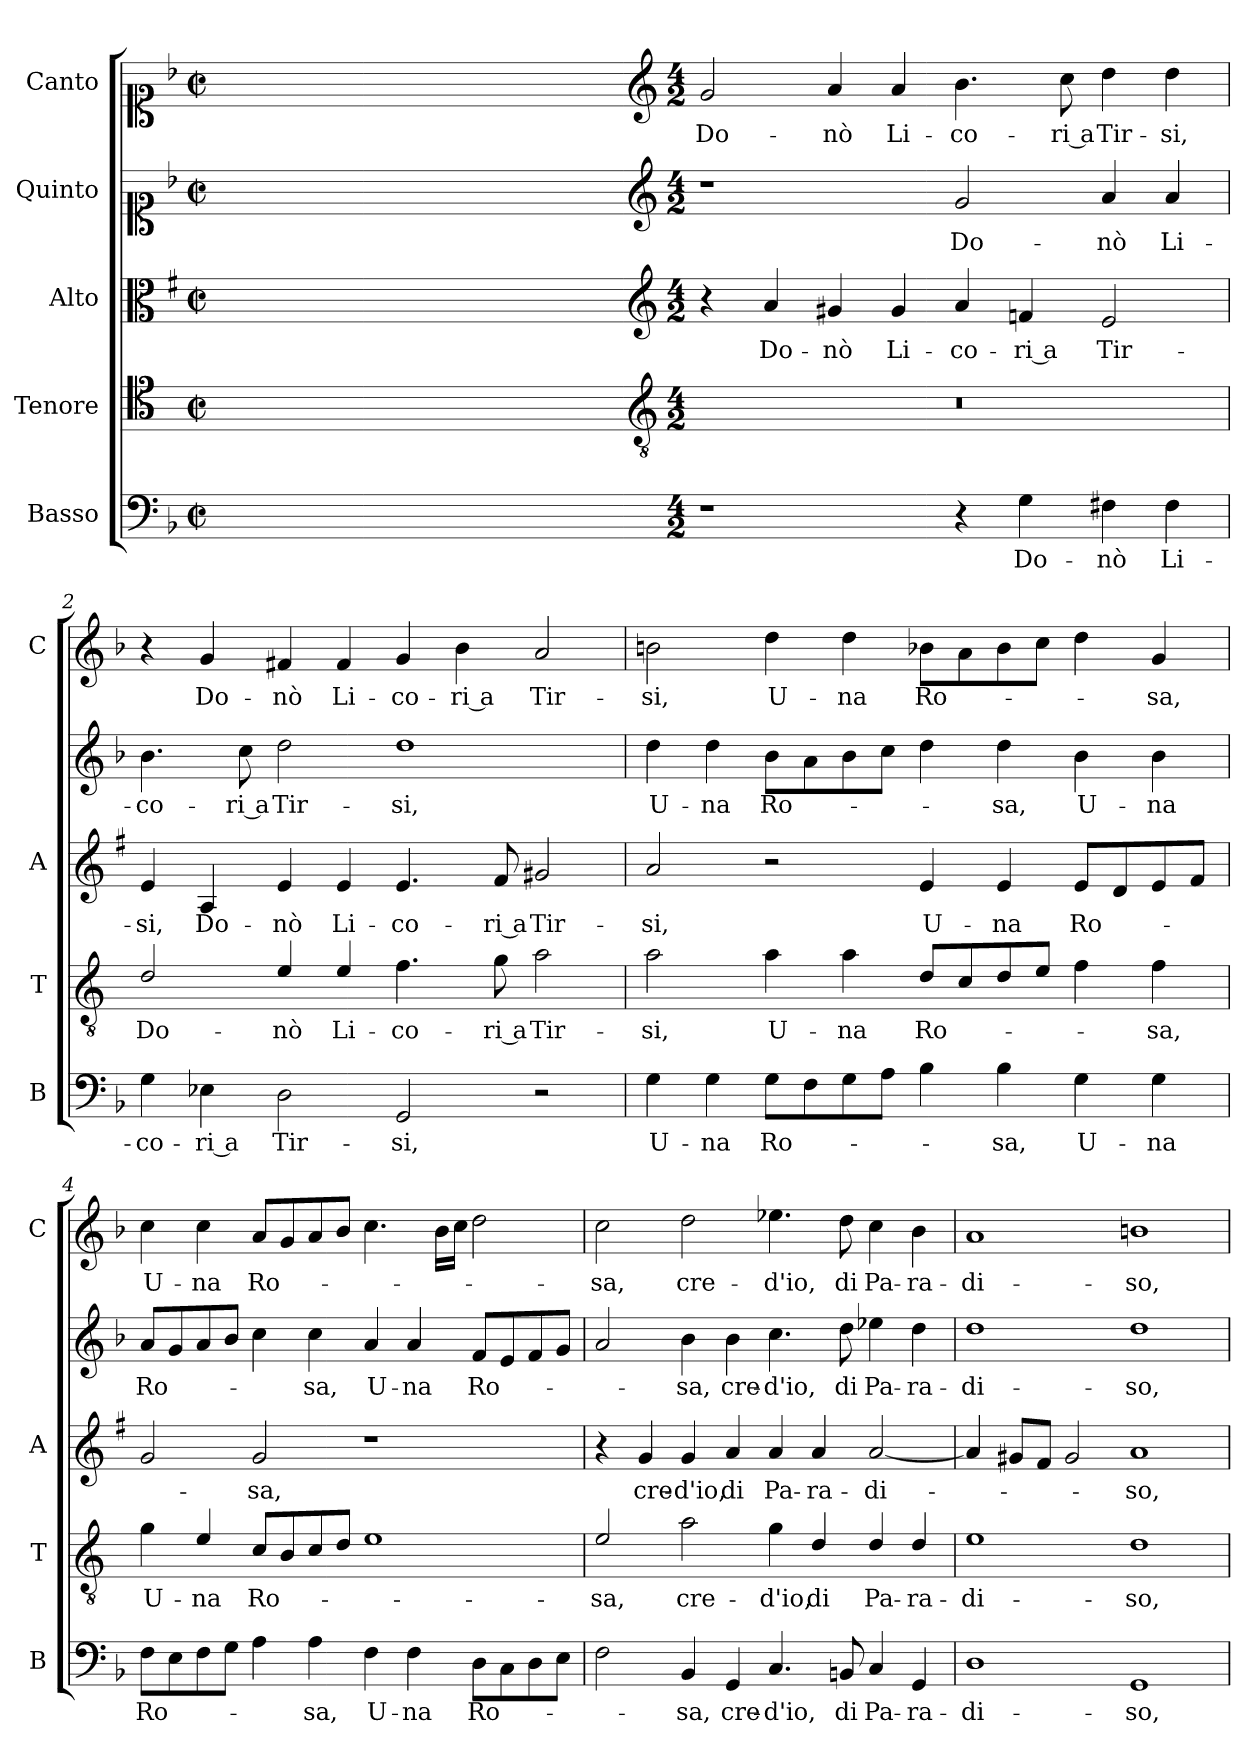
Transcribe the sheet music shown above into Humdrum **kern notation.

**kern	**text	**kern	**text	**kern	**text	**kern	**text	**kern	**text
*part5	*part5	*part4	*part4	*part3	*part3	*part2	*part2	*part1	*part1
*staff5	*staff5	*staff4	*staff4	*staff3	*staff3	*staff2	*staff2	*staff1	*staff1
*I"Basso	*	*I"Tenore	*	*I"Alto	*	*I"Quinto	*	*I"Canto	*
*I'B	*	*I'T	*	*I'A	*	*	*	*I'C	*
*clefF4	*	*clefC4	*	*clefC3	*	*clefC1	*	*clefC1	*
*	*	*ITrd4c7	*	*ITrd1c2	*	*	*	*	*
*k[b-]	*	*k[b-]	*	*k[b-]	*	*k[b-]	*	*k[b-]	*
*F:	*	*F:	*	*F:	*	*F:	*	*F:	*
*M2/2	*	*M2/2	*	*M2/2	*	*M2/2	*	*M2/2	*
*met(c|)	*	*met(c|)	*	*met(c|)	*	*met(c|)	*	*met(c|)	*
=	=	=	=	=	=	=	=	=	=
1ryy	.	1ryy	.	1ryy	.	1ryy	.	1ryy	.
=1X-	=1X-	=1X-	=1X-	=1X-	=1X-	=1X-	=1X-	=1X-	=1X-
4ryy	.	4ryy	.	4ryy	.	4ryy	.	4ryy	.
4ryy	.	4ryy	.	4ryy	.	4ryy	.	4ryy	.
4ryy	.	4ryy	.	4ryy	.	4ryy	.	4ryy	.
4ryy	.	4ryy	.	4ryy	.	4ryy	.	4ryy	.
=1-	=1-	=1-	=1-	=1-	=1-	=1-	=1-	=1-	=1-
*	*	*clefGv2	*	*clefG2	*	*clefG2	*	*clefG2	*
*M4/2	*	*M4/2	*	*M4/2	*	*M4/2	*	*M4/2	*
!	!	!	!	!	!	!	!	!	!LO:LY:b
1r	.	0r	.	4r	.	1r	.	2g/	Do-
!	!	!	!	!	!LO:LY:b	!	!	!	!
.	.	.	.	4g/	Do-	.	.	.	.
!	!	!	!	!	!LO:LY:b	!	!	!	!LO:LY:b
.	.	.	.	4f#X/	-nò	.	.	4a/	-nò
!	!	!	!	!	!LO:LY:b	!	!	!	!LO:LY:b
.	.	.	.	4f#/	Li-	.	.	4a/	Li-
!	!	!	!	!	!LO:LY:b	!	!LO:LY:b	!	!LO:LY:b
4r	.	.	.	4g/	-co-	2g/	Do-	4.b-\	-co-
!	!LO:LY:b	!	!	!	!LO:LY:b	!	!	!	!
4G\	Do-	.	.	4e-X/	-ri a	.	.	.	.
!	!	!	!	!	!	!	!	!	!LO:LY:b
.	.	.	.	.	.	.	.	8cc\	-ri a
!	!LO:LY:b	!	!	!	!LO:LY:b	!	!LO:LY:b	!	!LO:LY:b
4F#X\	-nò	.	.	2d/	Tir-	4a/	-nò	4dd\	Tir-
!	!LO:LY:b	!	!	!	!	!	!LO:LY:b	!	!LO:LY:b
4F#\	Li-	.	.	.	.	4a/	Li-	4dd\	-si,
=2	=2	=2	=2	=2	=2	=2	=2	=2	=2
!	!LO:LY:b	!	!LO:LY:b	!	!LO:LY:b	!	!LO:LY:b	!	!
4G\	-co-	2G/	Do-	4d/	-si,	4.b-\	-co-	4r	.
!	!LO:LY:b	!	!	!	!LO:LY:b	!	!	!	!LO:LY:b
4E-X\	-ri a	.	.	4G/	Do-	.	.	4g/	Do-
!	!	!	!	!	!	!	!LO:LY:b	!	!
.	.	.	.	.	.	8cc\	-ri a	.	.
!	!LO:LY:b	!	!LO:LY:b	!	!LO:LY:b	!	!LO:LY:b	!	!LO:LY:b
2D\	Tir-	4A/	-nò	4d/	-nò	2dd\	Tir-	4f#X/	-nò
!	!	!	!LO:LY:b	!	!LO:LY:b	!	!	!	!LO:LY:b
.	.	4A/	Li-	4d/	Li-	.	.	4f#/	Li-
!	!LO:LY:b	!	!LO:LY:b	!	!LO:LY:b	!	!LO:LY:b	!	!LO:LY:b
2GG/	-si,	4.B-\	-co-	4.d/	-co-	1dd	-si,	4g/	-co-
!	!	!	!	!	!	!	!	!	!LO:LY:b
.	.	.	.	.	.	.	.	4b-\	-ri a
!	!	!	!LO:LY:b	!	!LO:LY:b	!	!	!	!
.	.	8c\	-ri a	8e/	-ri a	.	.	.	.
!	!	!	!LO:LY:b	!	!LO:LY:b	!	!	!	!LO:LY:b
2r	.	2d\	Tir-	2f#X/	Tir-	.	.	2a/	Tir-
=3	=3	=3	=3	=3	=3	=3	=3	=3	=3
!	!LO:LY:b	!	!LO:LY:b	!	!LO:LY:b	!	!LO:LY:b	!	!LO:LY:b
4G\	U-	2d\	-si,	2g/	-si,	4dd\	U-	2bn\	-si,
!	!LO:LY:b	!	!	!	!	!	!LO:LY:b	!	!
4G\	-na	.	.	.	.	4dd\	-na	.	.
!	!LO:LY:b	!	!LO:LY:b	!	!	!	!LO:LY:b	!	!LO:LY:b
8G\L	Ro-	4d\	U-	2r	.	8b-\L	Ro-	4dd\	U-
8F\	.	.	.	.	.	8a\	.	.	.
!	!	!	!LO:LY:b	!	!	!	!	!	!LO:LY:b
8G\	.	4d\	-na	.	.	8b-\	.	4dd\	-na
8A\J	.	.	.	.	.	8cc\J	.	.	.
!	!	!	!LO:LY:b	!	!LO:LY:b	!	!	!	!LO:LY:b
4B-\	.	8G/L	Ro-	4d/	U-	4dd\	.	8b-X\L	Ro-
.	.	8F/	.	.	.	.	.	8a\	.
!	!LO:LY:b	!	!	!	!LO:LY:b	!	!LO:LY:b	!	!
4B-\	-sa,	8G/	.	4d/	-na	4dd\	-sa,	8b-\	.
.	.	8A/J	.	.	.	.	.	8cc\J	.
!	!LO:LY:b	!	!	!	!LO:LY:b	!	!LO:LY:b	!	!
4G\	U-	4B-\	.	8d/L	Ro-	4b-\	U-	4dd\	.
.	.	.	.	8c/	.	.	.	.	.
!	!LO:LY:b	!	!LO:LY:b	!	!	!	!LO:LY:b	!	!LO:LY:b
4G\	-na	4B-\	-sa,	8d/	.	4b-\	-na	4g/	-sa,
.	.	.	.	8e/J	.	.	.	.	.
!!LO:LB:g=z
=4	=4	=4	=4	=4	=4	=4	=4	=4	=4
!	!LO:LY:b	!	!LO:LY:b	!	!	!	!LO:LY:b	!	!LO:LY:b
8F\L	Ro-	4c\	U-	2f/	.	8a/L	Ro-	4cc\	U-
8E\	.	.	.	.	.	8g/	.	.	.
!	!	!	!LO:LY:b	!	!	!	!	!	!LO:LY:b
8F\	.	4A/	-na	.	.	8a/	.	4cc\	-na
8G\J	.	.	.	.	.	8b-/J	.	.	.
!	!	!	!LO:LY:b	!	!LO:LY:b	!	!	!	!LO:LY:b
4A\	.	8F/L	Ro-	2f/	-sa,	4cc\	.	8a/L	Ro-
.	.	8E/	.	.	.	.	.	8g/	.
!	!LO:LY:b	!	!	!	!	!	!LO:LY:b	!	!
4A\	-sa,	8F/	.	.	.	4cc\	-sa,	8a/	.
.	.	8G/J	.	.	.	.	.	8b-/J	.
!	!LO:LY:b	!	!	!	!	!	!LO:LY:b	!	!
4F\	U-	1A	.	1r	.	4a/	U-	4.cc\	.
!	!LO:LY:b	!	!	!	!	!	!LO:LY:b	!	!
4F\	-na	.	.	.	.	4a/	-na	.	.
.	.	.	.	.	.	.	.	16b-\LL	.
.	.	.	.	.	.	.	.	16cc\JJ	.
!	!LO:LY:b	!	!	!	!	!	!LO:LY:b	!	!
8D\L	Ro-	.	.	.	.	8f/L	Ro-	2dd\	.
8C\	.	.	.	.	.	8e/	.	.	.
8D\	.	.	.	.	.	8f/	.	.	.
8E\J	.	.	.	.	.	8g/J	.	.	.
=5	=5	=5	=5	=5	=5	=5	=5	=5	=5
!	!	!	!LO:LY:b	!	!	!	!	!	!LO:LY:b
2F\	.	2A/	-sa,	4r	.	2a/	.	2cc\	-sa,
!	!	!	!	!	!LO:LY:b	!	!	!	!
.	.	.	.	4f/	cre-	.	.	.	.
!	!LO:LY:b	!	!LO:LY:b	!	!LO:LY:b	!	!LO:LY:b	!	!LO:LY:b
4BB-/	-sa,	2d\	cre-	4f/	-d'io,	4b-\	-sa,	2dd\	cre-
!	!LO:LY:b	!	!	!	!LO:LY:b	!	!LO:LY:b	!	!
4GG/	cre-	.	.	4g/	di	4b-\	cre-	.	.
!	!LO:LY:b	!	!LO:LY:b	!	!LO:LY:b	!	!LO:LY:b	!	!LO:LY:b
4.C/	-d'io,	4c\	-d'io,	4g/	Pa-	4.cc\	-d'io,	4.ee-X\	-d'io,
!	!	!	!LO:LY:b	!	!LO:LY:b	!	!	!	!
.	.	4G/	di	4g/	-ra-	.	.	.	.
!	!LO:LY:b	!	!	!	!	!	!LO:LY:b	!	!LO:LY:b
8BBn/	di	.	.	.	.	8dd\	di	8dd\	di
!	!LO:LY:b	!	!LO:LY:b	!	!LO:LY:b	!	!LO:LY:b	!	!LO:LY:b
4C/	Pa-	4G/	Pa-	[2g/	-di-	4ee-X\	Pa-	4cc\	Pa-
!	!LO:LY:b	!	!LO:LY:b	!	!	!	!LO:LY:b	!	!LO:LY:b
4GG/	-ra-	4G/	-ra-	.	.	4dd\	-ra-	4b-\	-ra-
=6	=6	=6	=6	=6	=6	=6	=6	=6	=6
!	!LO:LY:b	!	!LO:LY:b	!	!	!	!LO:LY:b	!	!LO:LY:b
1D	-di-	1A	-di-	4g/]	.	1dd	-di-	1a	-di-
.	.	.	.	8f#X/L	.	.	.	.	.
.	.	.	.	8e/J	.	.	.	.	.
.	.	.	.	2f#/	.	.	.	.	.
!	!LO:LY:b	!	!LO:LY:b	!	!LO:LY:b	!	!LO:LY:b	!	!LO:LY:b
1GG	-so,	1G	-so,	1g	-so,	1dd	-so,	1bn	-so,
=	=	=	=	=	=	=	=	=	=
*-	*-	*-	*-	*-	*-	*-	*-	*-	*-
